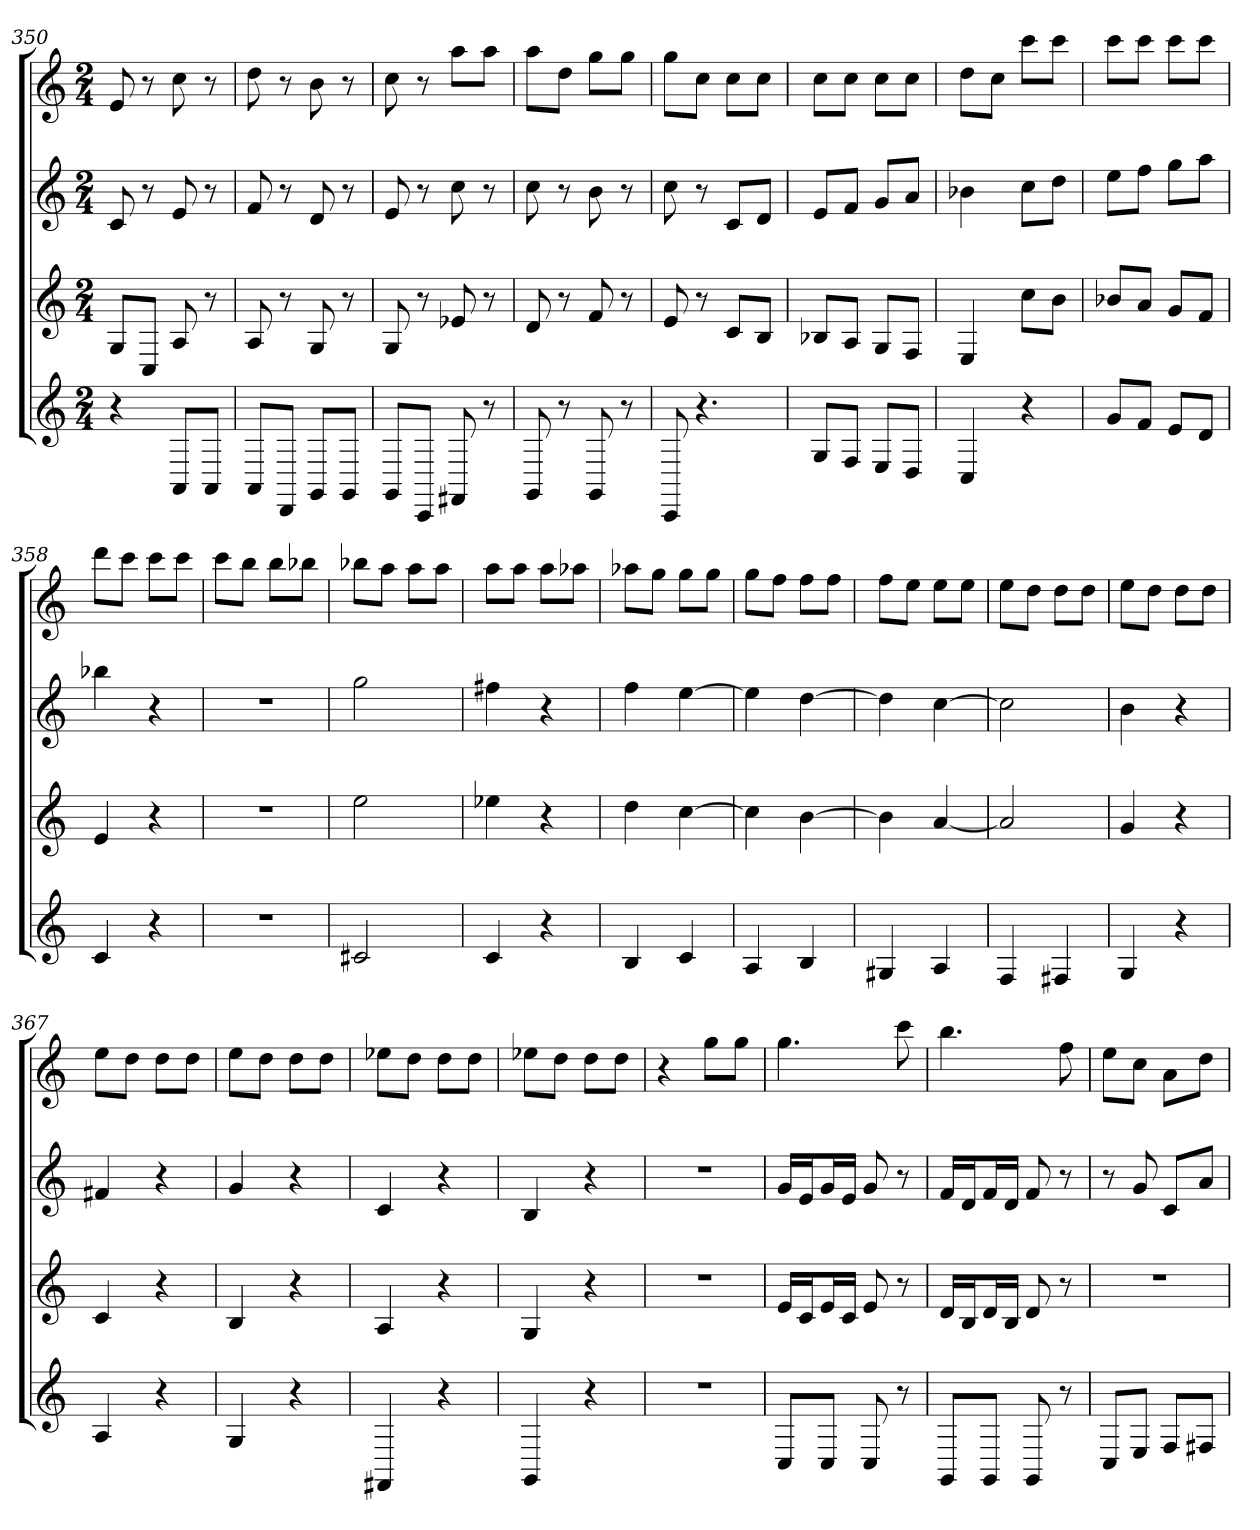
**kern	**kern	**kern	**kern
*part4	*part3	*part2	*part1
*staff4	*staff3	*staff2	*staff1
*k[]	*k[]	*k[]	*k[]
*C:	*C:	*C:	*C:
*M2/4	*M2/4	*M2/4	*M2/4
=350	=350	=350	=350
4r	8GL	8c	8e
.	8CJ	8r	8r
8AAL	8A	8e	8cc
8AAJ	8r	8r	8r
=351	=351	=351	=351
8AAL	8A	8f	8dd
8DDJ	8r	8r	8r
8GGL	8G	8d	8b
8GGJ	8r	8r	8r
=352	=352	=352	=352
8GGL	8G	8e	8cc
8CCJ	8r	8r	8r
8FF#X	8e-X	8cc	8aaL
8r	8r	8r	8aaJ
=353	=353	=353	=353
8GG	8d	8cc	8aaL
8r	8r	8r	8ddJ
8GG	8f	8b	8ggL
8r	8r	8r	8ggJ
=354	=354	=354	=354
8CC	8e	8cc	8ggL
4.r	8r	8r	8ccJ
.	8cL	8cL	8ccL
.	8BJ	8dJ	8ccJ
=355	=355	=355	=355
8GL	8B-XL	8eL	8ccL
8FJ	8AJ	8fJ	8ccJ
8EL	8GL	8gL	8ccL
8DJ	8FJ	8aJ	8ccJ
=356	=356	=356	=356
4C	4E	4b-X	8ddL
.	.	.	8ccJ
4r	8ccL	8ccL	8cccL
.	8bJ	8ddJ	8cccJ
=357	=357	=357	=357
8gL	8b-XL	8eeL	8cccL
8fJ	8aJ	8ffJ	8cccJ
8eL	8gL	8ggL	8cccL
8dJ	8fJ	8aaJ	8cccJ
=358	=358	=358	=358
4c	4e	4bb-X	8dddL
.	.	.	8cccJ
4r	4r	4r	8cccL
.	.	.	8cccJ
=359	=359	=359	=359
2r	2r	2r	8cccL
.	.	.	8bbJ
.	.	.	8bbL
.	.	.	8bb-XJ
=360	=360	=360	=360
2c#X	2ee	2gg	8bb-XL
.	.	.	8aaJ
.	.	.	8aaL
.	.	.	8aaJ
=361	=361	=361	=361
4c	4ee-X	4ff#X	8aaL
.	.	.	8aaJ
4r	4r	4r	8aaL
.	.	.	8aa-XJ
=362	=362	=362	=362
4B	4dd	4ff	8aa-XL
.	.	.	8ggJ
4c	[4cc	[4ee	8ggL
.	.	.	8ggJ
=363	=363	=363	=363
4A	4cc]	4ee]	8ggL
.	.	.	8ffJ
4B	[4b	[4dd	8ffL
.	.	.	8ffJ
=364	=364	=364	=364
4G#X	4b]	4dd]	8ffL
.	.	.	8eeJ
4A	[4a	[4cc	8eeL
.	.	.	8eeJ
=365	=365	=365	=365
4F	2a]	2cc]	8eeL
.	.	.	8ddJ
4F#X	.	.	8ddL
.	.	.	8ddJ
=366	=366	=366	=366
4G	4g	4b	8eeL
.	.	.	8ddJ
4r	4r	4r	8ddL
.	.	.	8ddJ
=367	=367	=367	=367
4A	4c	4f#X	8eeL
.	.	.	8ddJ
4r	4r	4r	8ddL
.	.	.	8ddJ
=368	=368	=368	=368
4G	4B	4g	8eeL
.	.	.	8ddJ
4r	4r	4r	8ddL
.	.	.	8ddJ
=369	=369	=369	=369
4FF#X	4A	4c	8ee-XL
.	.	.	8ddJ
4r	4r	4r	8ddL
.	.	.	8ddJ
=370	=370	=370	=370
4GG	4G	4B	8ee-XL
.	.	.	8ddJ
4r	4r	4r	8ddL
.	.	.	8ddJ
=371	=371	=371	=371
2r	2r	2r	4r
.	.	.	8ggL
.	.	.	8ggJ
=372	=372	=372	=372
8CL	16eLL	16gLL	4.gg
.	16cJ	16eJ	.
8CJ	16eL	16gL	.
.	16cJJ	16eJJ	.
8C	8e	8g	.
8r	8r	8r	8ccc
=373	=373	=373	=373
8GGL	16dLL	16fLL	4.bb
.	16BJ	16dJ	.
8GGJ	16dL	16fL	.
.	16BJJ	16dJJ	.
8GG	8d	8f	.
8r	8r	8r	8ff
=374	=374	=374	=374
8CL	2r	8r	8eeL
8EJ	.	8g	8ccJ
8FL	.	8cL	8aL
8F#XJ	.	8aJ	8ddJ
=	=	=	=
*-	*-	*-	*-
